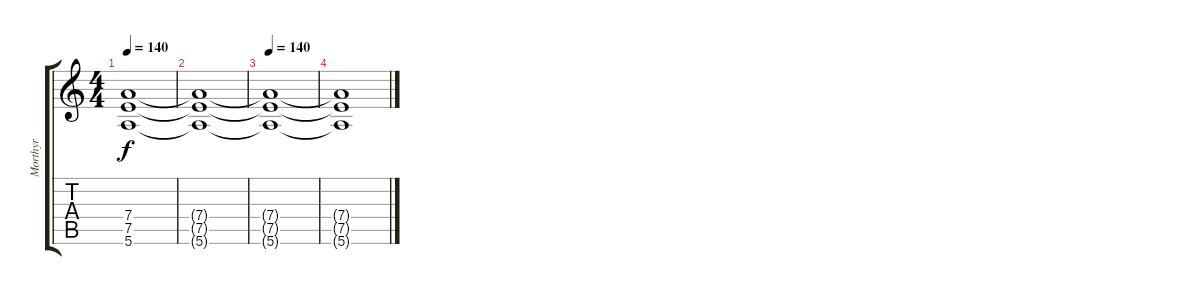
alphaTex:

\track ("Morthyr" "Morthyr") {instrument distortionguitar}
\staff {score tabs}
\tuning (E4 B3 G3 D3 A2 E2) {hide}
\ts (4 4)
\tempo 140
\clef g2
\ks c
(7.4{t} 7.5{t} 5.6{t}).1{dy f volume 0} |
(7.4{t} 7.5{t} 5.6{t}).1 |
\tempo 140
(7.4{t} 7.5{t} 5.6{t}).1 |
(7.4{t} 7.5{t} 5.6{t}).1
